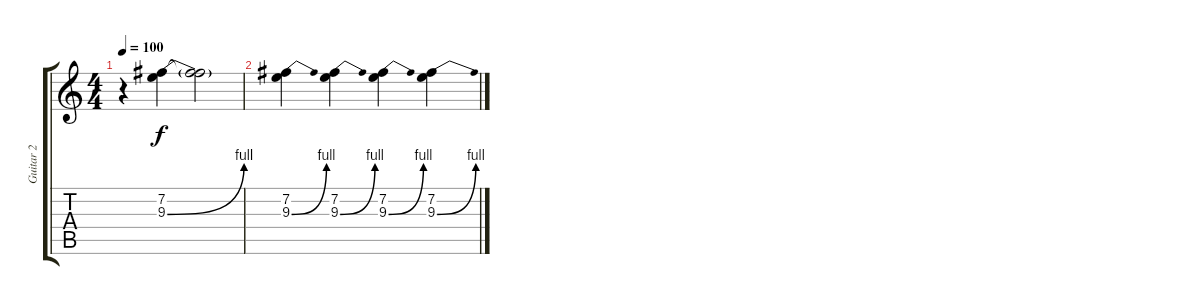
\track ("Guitar 2" "Guitar 2") {instrument distortionguitar}
\staff {score tabs}
\tuning (E4 B3 G3 D3 A2 E2) {hide}
\ts (4 4)
\tempo 100
\clef g2
\ks c
r.4{dy f volume 16} (7.2 9.3{be (bend 0 0 60 4)}).4 (7.2{t} 9.3{t}).2 |
(7.2 9.3{be (bend 0 0 60 4)}).4 (7.2 9.3{be (bend 0 0 60 4)}).4 (7.2 9.3{be (bend 0 0 60 4)}).4 (7.2 9.3{be (bend 0 0 60 4)}).4
